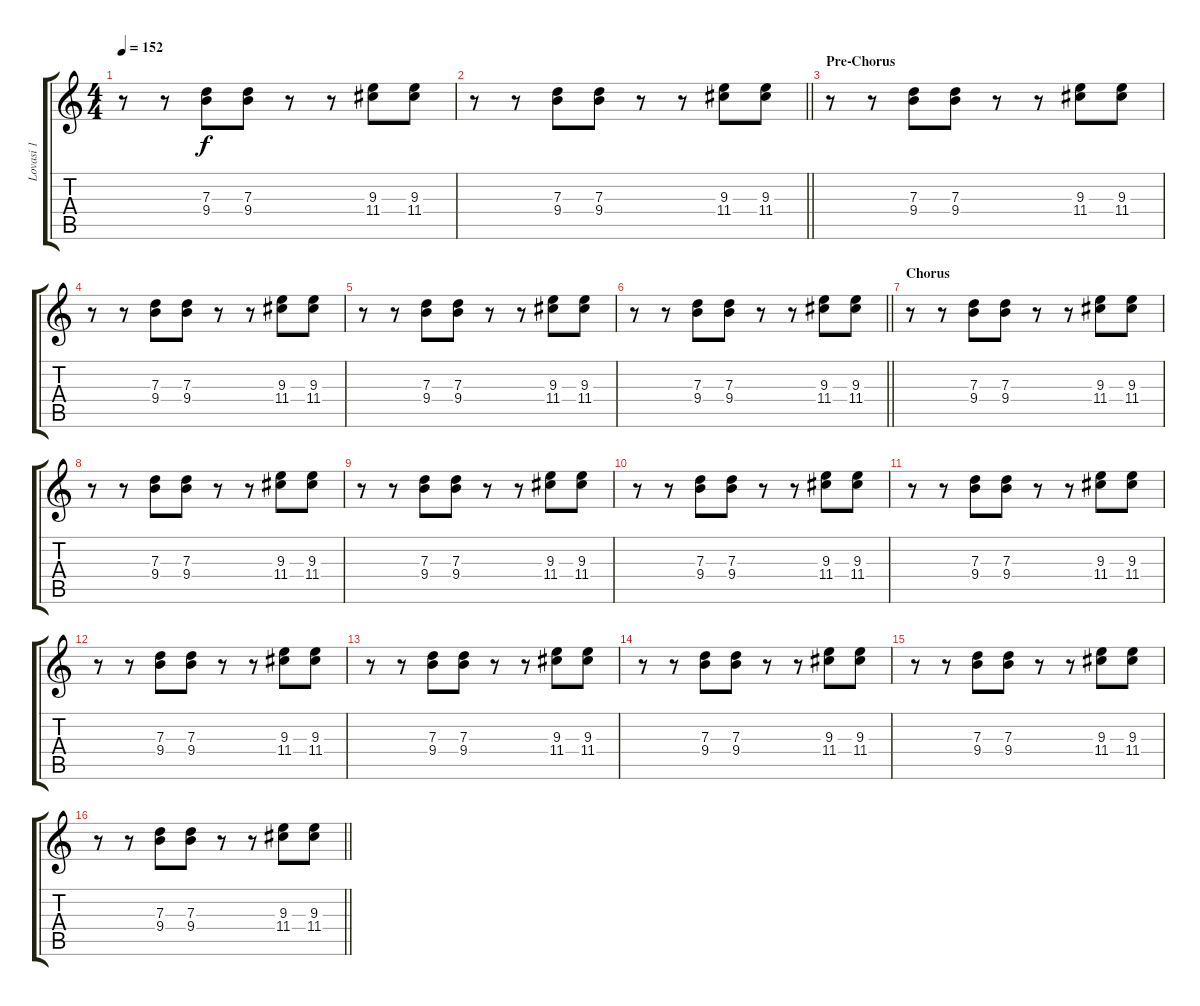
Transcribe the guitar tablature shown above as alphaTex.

\track ("Lovasi 1" "Lovasi 1") {instrument electricguitarclean}
\staff {score tabs}
\tuning (E4 B3 G3 D3 A2 E2) {hide}
\ts (4 4)
\tempo 152
\clef g2
\ks c
r.8{dy f} r.8 (7.3 9.4).8 (7.3 9.4).8 r.8 r.8 (9.3 11.4).8 (9.3 11.4).8 |
\barLineRight lightlight
r.8 r.8 (7.3 9.4).8 (7.3 9.4).8 r.8 r.8 (9.3 11.4).8 (9.3 11.4).8 |
\section ("" "Pre-Chorus")
r.8 r.8 (7.3 9.4).8 (7.3 9.4).8 r.8 r.8 (9.3 11.4).8 (9.3 11.4).8 |
r.8 r.8 (7.3 9.4).8 (7.3 9.4).8 r.8 r.8 (9.3 11.4).8 (9.3 11.4).8 |
r.8 r.8 (7.3 9.4).8 (7.3 9.4).8 r.8 r.8 (9.3 11.4).8 (9.3 11.4).8 |
\barLineRight lightlight
r.8 r.8 (7.3 9.4).8 (7.3 9.4).8 r.8 r.8 (9.3 11.4).8 (9.3 11.4).8 |
\section ("" "Chorus")
r.8 r.8 (7.3 9.4).8 (7.3 9.4).8 r.8 r.8 (9.3 11.4).8 (9.3 11.4).8 |
r.8 r.8 (7.3 9.4).8 (7.3 9.4).8 r.8 r.8 (9.3 11.4).8 (9.3 11.4).8 |
r.8 r.8 (7.3 9.4).8 (7.3 9.4).8 r.8 r.8 (9.3 11.4).8 (9.3 11.4).8 |
r.8 r.8 (7.3 9.4).8 (7.3 9.4).8 r.8 r.8 (9.3 11.4).8 (9.3 11.4).8 |
r.8 r.8 (7.3 9.4).8 (7.3 9.4).8 r.8 r.8 (9.3 11.4).8 (9.3 11.4).8 |
r.8 r.8 (7.3 9.4).8 (7.3 9.4).8 r.8 r.8 (9.3 11.4).8 (9.3 11.4).8 |
r.8 r.8 (7.3 9.4).8 (7.3 9.4).8 r.8 r.8 (9.3 11.4).8 (9.3 11.4).8 |
r.8 r.8 (7.3 9.4).8 (7.3 9.4).8 r.8 r.8 (9.3 11.4).8 (9.3 11.4).8 |
r.8 r.8 (7.3 9.4).8 (7.3 9.4).8 r.8 r.8 (9.3 11.4).8 (9.3 11.4).8 |
\barLineRight lightlight
r.8 r.8 (7.3 9.4).8 (7.3 9.4).8 r.8 r.8 (9.3 11.4).8 (9.3 11.4).8
